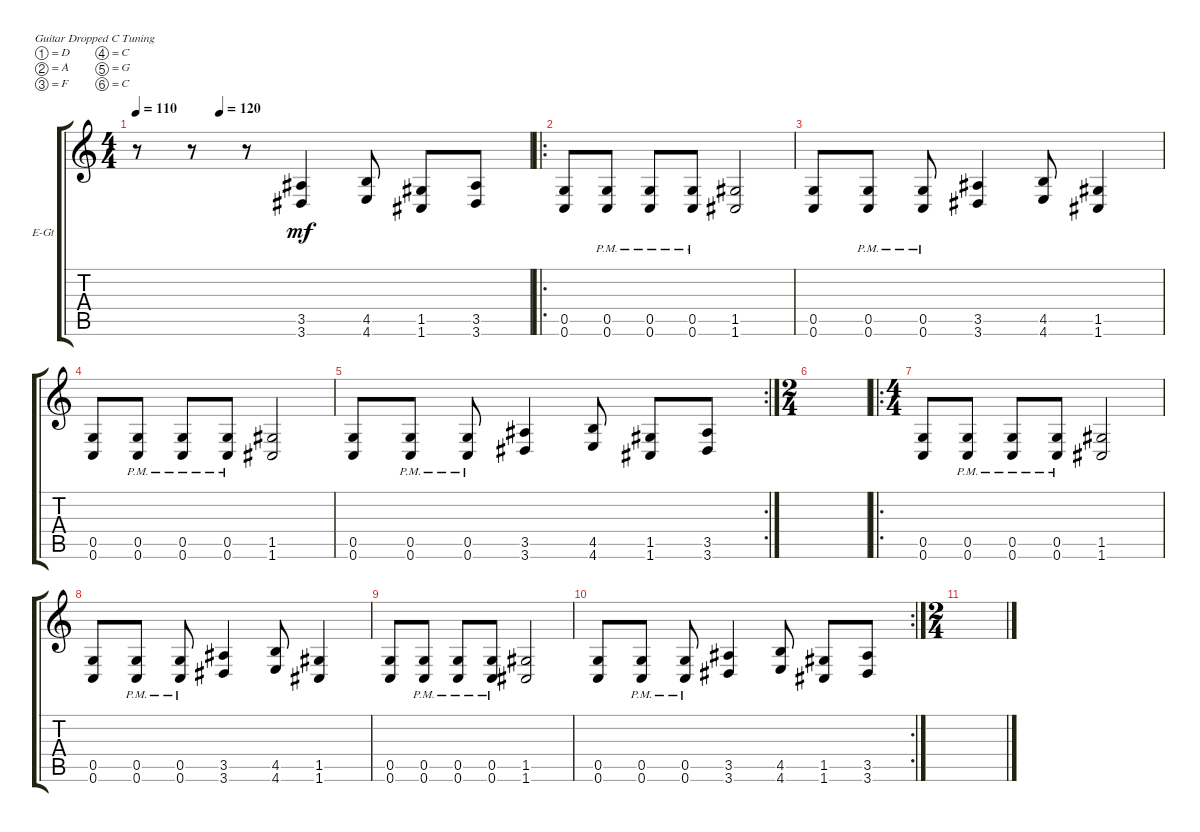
\bracketExtendMode groupsimilarinstruments
\firstSystemTrackNameOrientation horizontal
\otherSystemsTrackNameOrientation horizontal
\track ("Electric Guitar 1" "E-Gt") {instrument distortionguitar}
\staff {score tabs}
\tuning (D4 A3 F3 C3 G2 C2)
\ts (4 4)
\tempo 110
\tempo (120 0.2125)
\clef g2
\ks c
r.8{dy mf} r.8 r.8 (3.6 3.5).4 (4.5 4.6).8 (1.5 1.6).8 (3.6 3.5).8 |
\ro
(0.6 0.5).8 (0.6{pm} 0.5{pm}).8 (0.6{pm} 0.5{pm}).8 (0.6{pm} 0.5{pm}).8 (1.6 1.5).2 |
(0.6 0.5).8 (0.6{pm} 0.5{pm}).8 (0.6{pm} 0.5{pm}).8 (3.6 3.5).4 (4.5 4.6).8 (1.5 1.6).4 |
(0.6 0.5).8 (0.6{pm} 0.5{pm}).8 (0.6{pm} 0.5{pm}).8 (0.6{pm} 0.5{pm}).8 (1.6 1.5).2 |
\rc 2
(0.6 0.5).8 (0.6{pm} 0.5{pm}).8 (0.6{pm} 0.5{pm}).8 (3.6 3.5).4 (4.5 4.6).8 (1.5 1.6).8 (3.6 3.5).8 |
\ts (2 4)
|
\ro
\ts (4 4)
(0.6 0.5).8 (0.6{pm} 0.5{pm}).8 (0.6{pm} 0.5{pm}).8 (0.6{pm} 0.5{pm}).8 (1.6 1.5).2 |
(0.6 0.5).8 (0.6{pm} 0.5{pm}).8 (0.6{pm} 0.5{pm}).8 (3.6 3.5).4 (4.5 4.6).8 (1.5 1.6).4 |
(0.6 0.5).8 (0.6{pm} 0.5{pm}).8 (0.6{pm} 0.5{pm}).8 (0.6{pm} 0.5{pm}).8 (1.6 1.5).2 |
\rc 2
(0.6 0.5).8 (0.6{pm} 0.5{pm}).8 (0.6{pm} 0.5{pm}).8 (3.6 3.5).4 (4.5 4.6).8 (1.5 1.6).8 (3.6 3.5).8 |
\ts (2 4)
